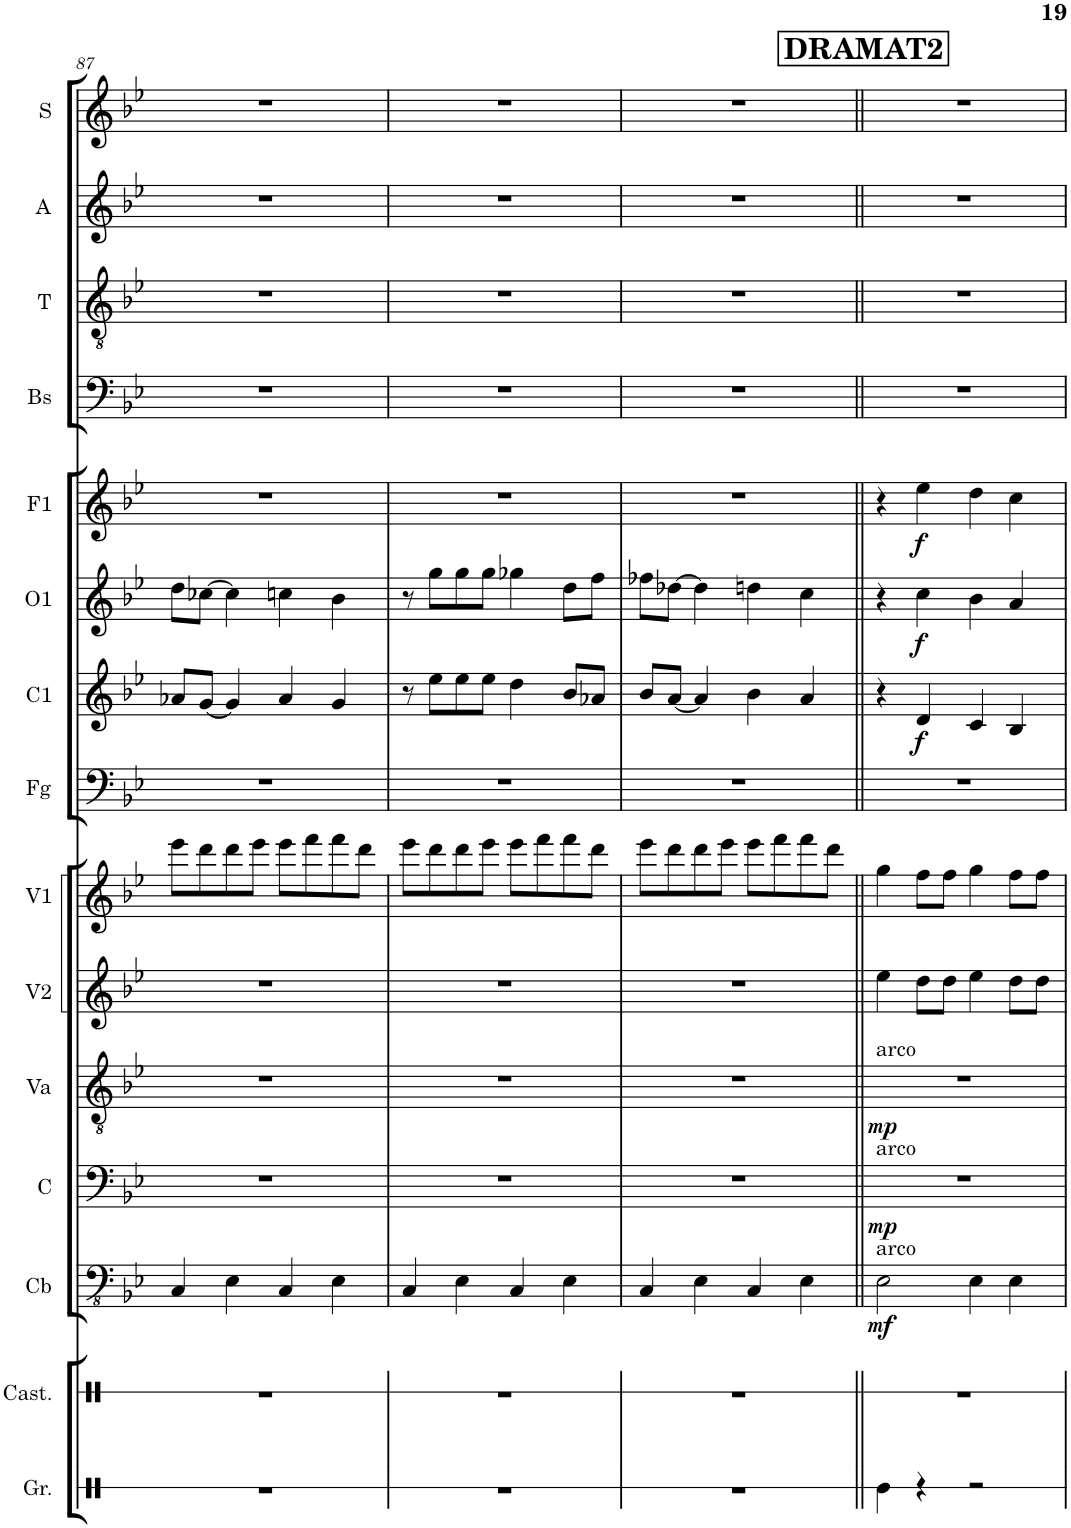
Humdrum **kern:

**kern	**kern	**kern	**dynam	**kern	**dynam	**kern	**dynam	**kern	**kern	**kern	**kern	**dynam	**kern	**dynam	**kern	**dynam	**kern	**kern	**kern	**kern
*part15	*part14	*part13	*part13	*part12	*part12	*part11	*part11	*part10	*part9	*part8	*part7	*part7	*part6	*part6	*part5	*part5	*part4	*part3	*part2	*part1
*staff15	*staff14	*staff13	*staff13	*staff12	*staff12	*staff11	*staff11	*staff10	*staff9	*staff8	*staff7	*staff7	*staff6	*staff6	*staff5	*staff5	*staff4	*staff3	*staff2	*staff1
*I"Grancassa	*I"Castagnette	*I"Cb	*	*I"C	*	*I"Va	*	*I"V2	*I"V1	*I"Fg	*I"C1	*	*I"O1	*	*I"F1	*	*I"Bs	*I"T	*I"A	*I"S
*I'Gr.	*I'Cast.	*I'Cb	*	*I'C	*	*I'Va	*	*I'V2	*I'V1	*I'Fg	*I'C1	*	*I'O1	*	*I'F1	*	*I'Bs	*I'T	*I'A	*I'S
!!LO:PB:g=z
*clefX	*clefX	*clefFv4	*	*clefF4	*	*clefGv2	*	*clefG2	*clefG2	*clefF4	*clefG2	*	*clefG2	*	*clefG2	*	*clefF4	*clefGv2	*clefG2	*clefG2
*	*	*	*	*	*	*	*	*	*	*	*Trd1c2	*	*	*	*	*	*	*	*	*
*k[]	*k[]	*k[b-e-]	*	*k[b-e-]	*	*k[b-e-]	*	*k[b-e-]	*k[b-e-]	*k[b-e-]	*k[b-e-]	*	*k[b-e-]	*	*k[b-e-]	*	*k[b-e-]	*k[b-e-]	*k[b-e-]	*k[b-e-]
*M4/4	*M4/4	*M4/4	*	*M4/4	*	*M4/4	*	*M4/4	*M4/4	*M4/4	*M4/4	*	*M4/4	*	*M4/4	*	*M4/4	*M4/4	*M4/4	*M4/4
=87	=87	=87	=87	=87	=87	=87	=87	=87	=87	=87	=87	=87	=87	=87	=87	=87	=87	=87	=87	=87
1r	1r	4CC/	.	1r	.	1r	.	1r	8eee-\L	1r	8a-X/L	.	8dd\L	.	1r	.	1r	1r	1r	1r
.	.	.	.	.	.	.	.	.	8ddd\	.	[8g/J	.	[8cc-X\J	.	.	.	.	.	.	.
.	.	4EE-\	.	.	.	.	.	.	8ddd\	.	4g/]	.	4cc-\]	.	.	.	.	.	.	.
.	.	.	.	.	.	.	.	.	8eee-\J	.	.	.	.	.	.	.	.	.	.	.
.	.	4CC/	.	.	.	.	.	.	8eee-\L	.	4a-/	.	4ccn\	.	.	.	.	.	.	.
.	.	.	.	.	.	.	.	.	8fff\	.	.	.	.	.	.	.	.	.	.	.
.	.	4EE-\	.	.	.	.	.	.	8fff\	.	4g/	.	4b-\	.	.	.	.	.	.	.
.	.	.	.	.	.	.	.	.	8ddd\J	.	.	.	.	.	.	.	.	.	.	.
=88	=88	=88	=88	=88	=88	=88	=88	=88	=88	=88	=88	=88	=88	=88	=88	=88	=88	=88	=88	=88
1r	1r	4CC/	.	1r	.	1r	.	1r	8eee-\L	1r	8r	.	8r	.	1r	.	1r	1r	1r	1r
.	.	.	.	.	.	.	.	.	8ddd\	.	8ee-\L	.	8gg\L	.	.	.	.	.	.	.
.	.	4EE-\	.	.	.	.	.	.	8ddd\	.	8ee-\	.	8gg\	.	.	.	.	.	.	.
.	.	.	.	.	.	.	.	.	8eee-\J	.	8ee-\J	.	8gg\J	.	.	.	.	.	.	.
.	.	4CC/	.	.	.	.	.	.	8eee-\L	.	4dd\	.	4gg-X\	.	.	.	.	.	.	.
.	.	.	.	.	.	.	.	.	8fff\	.	.	.	.	.	.	.	.	.	.	.
.	.	4EE-\	.	.	.	.	.	.	8fff\	.	8b-/L	.	8dd\L	.	.	.	.	.	.	.
.	.	.	.	.	.	.	.	.	8ddd\J	.	8a-X/J	.	8ff\J	.	.	.	.	.	.	.
=89	=89	=89	=89	=89	=89	=89	=89	=89	=89	=89	=89	=89	=89	=89	=89	=89	=89	=89	=89	=89
1r	1r	4CC/	.	1r	.	1r	.	1r	8eee-\L	1r	8b-/L	.	8ff-X\L	.	1r	.	1r	1r	1r	1r
.	.	.	.	.	.	.	.	.	8ddd\	.	[8a/J	.	[8dd-X\J	.	.	.	.	.	.	.
.	.	4EE-\	.	.	.	.	.	.	8ddd\	.	4a/]	.	4dd-\]	.	.	.	.	.	.	.
.	.	.	.	.	.	.	.	.	8eee-\J	.	.	.	.	.	.	.	.	.	.	.
.	.	4CC/	.	.	.	.	.	.	8eee-\L	.	4b-\	.	4ddn\	.	.	.	.	.	.	.
.	.	.	.	.	.	.	.	.	8fff\	.	.	.	.	.	.	.	.	.	.	.
.	.	4EE-\	.	.	.	.	.	.	8fff\	.	4a/	.	4cc\	.	.	.	.	.	.	.
.	.	.	.	.	.	.	.	.	8ddd\J	.	.	.	.	.	.	.	.	.	.	.
!!LO:REH:place=s1:a:B:cj:fs=14:t=DRAMAT2
=90||	=90||	=90||	=90||	=90||	=90||	=90||	=90||	=90||	=90||	=90||	=90||	=90||	=90||	=90||	=90||	=90||	=90||	=90||	=90||	=90||
!	!	!	!	!	!	!LO:TX:a:t=arco	!	!	!	!	!	!	!	!	!	!	!	!	!	!
!	!	!	!	!LO:TX:a:t=arco	!	!	!	!	!	!	!	!	!	!	!	!	!	!	!	!
!	!	!LO:TX:a:t=arco	!	!	!	!	!	!	!	!	!	!	!	!	!	!	!	!	!	!
!	!	!	!LO:DY:b	!	!LO:DY:b	!	!LO:DY:b	!	!	!	!	!	!	!	!	!	!	!	!	!
4Re\	1r	2EE-\	mf	1r	mp	1r	mp	4ee-\	4gg\	1r	4r	.	4r	.	4r	.	1r	1r	1r	1r
!	!	!	!	!	!	!	!	!	!	!	!	!LO:DY:b	!	!LO:DY:b	!	!LO:DY:b	!	!	!	!
4r	.	.	.	.	.	.	.	8dd\L	8ff\L	.	4d/	f	4cc\	f	4ee-\	f	.	.	.	.
.	.	.	.	.	.	.	.	8dd\J	8ff\J	.	.	.	.	.	.	.	.	.	.	.
2r	.	4EE-\	.	.	.	.	.	4ee-\	4gg\	.	4c/	.	4b-\	.	4dd\	.	.	.	.	.
.	.	4EE-\	.	.	.	.	.	8dd\L	8ff\L	.	4B-/	.	4a/	.	4cc\	.	.	.	.	.
.	.	.	.	.	.	.	.	8dd\J	8ff\J	.	.	.	.	.	.	.	.	.	.	.
=	=	=	=	=	=	=	=	=	=	=	=	=	=	=	=	=	=	=	=	=
*-	*-	*-	*-	*-	*-	*-	*-	*-	*-	*-	*-	*-	*-	*-	*-	*-	*-	*-	*-	*-
